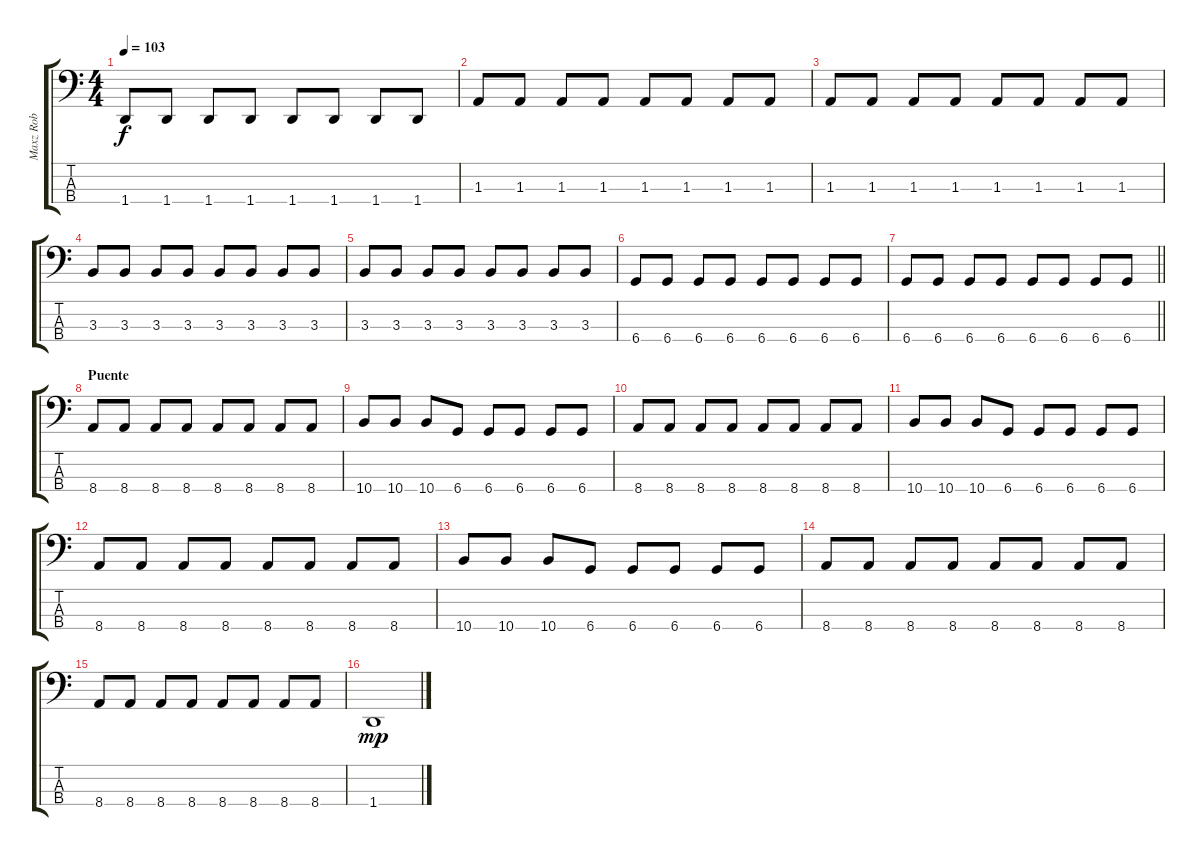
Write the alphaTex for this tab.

\track ("Maxz Rob" "Maxz Rob") {instrument electricbassfinger}
\staff {score tabs}
\tuning (Gb2 Db2 Ab1 Db1) {hide}
\ts (4 4)
\tempo 103
\clef f4
\ks c
1.4.8{dy f} 1.4.8 1.4.8 1.4.8 1.4.8 1.4.8 1.4.8 1.4.8 |
1.3.8 1.3.8 1.3.8 1.3.8 1.3.8 1.3.8 1.3.8 1.3.8 |
1.3.8 1.3.8 1.3.8 1.3.8 1.3.8 1.3.8 1.3.8 1.3.8 |
3.3.8 3.3.8 3.3.8 3.3.8 3.3.8 3.3.8 3.3.8 3.3.8 |
3.3.8 3.3.8 3.3.8 3.3.8 3.3.8 3.3.8 3.3.8 3.3.8 |
6.4.8 6.4.8 6.4.8 6.4.8 6.4.8 6.4.8 6.4.8 6.4.8 |
\barLineRight lightlight
6.4.8 6.4.8 6.4.8 6.4.8 6.4.8 6.4.8 6.4.8 6.4.8 |
\section ("" "Puente")
8.4.8 8.4.8 8.4.8 8.4.8 8.4.8 8.4.8 8.4.8 8.4.8 |
10.4.8 10.4.8 10.4.8 6.4.8 6.4.8 6.4.8 6.4.8 6.4.8 |
8.4.8 8.4.8 8.4.8 8.4.8 8.4.8 8.4.8 8.4.8 8.4.8 |
10.4.8 10.4.8 10.4.8 6.4.8 6.4.8 6.4.8 6.4.8 6.4.8 |
8.4.8 8.4.8 8.4.8 8.4.8 8.4.8 8.4.8 8.4.8 8.4.8 |
10.4.8 10.4.8 10.4.8 6.4.8 6.4.8 6.4.8 6.4.8 6.4.8 |
8.4.8 8.4.8 8.4.8 8.4.8 8.4.8 8.4.8 8.4.8 8.4.8 |
8.4.8 8.4.8 8.4.8 8.4.8 8.4.8 8.4.8 8.4.8 8.4.8 |
1.4.1{dy mp}
